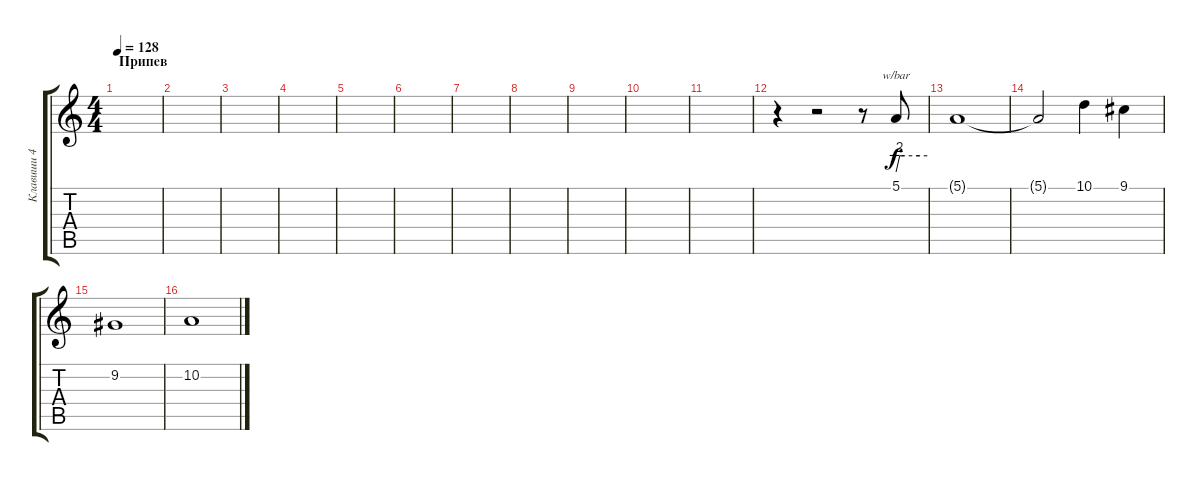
\track ("Клавиши 4" "Клавиши 4") {instrument lead6voice}
\staff {score tabs}
\tuning (E4 B3 G3 D3 A2 E2) {hide}
\ts (4 4)
\section ("" "Припев")
\tempo 128
\clef g2
\ks c
|
|
|
|
|
|
|
|
|
|
|
r.4 r.2 r.8 5.1.8{tbe (custom default 0 0 7 8 15 8 45 8 60 8)} |
5.1{t}.1 |
5.1{t}.2 10.1.4 9.1.4 |
9.2.1 |
10.2.1
